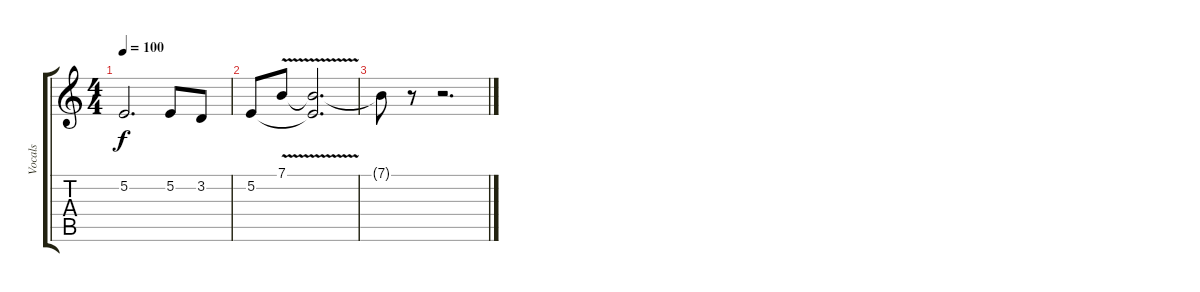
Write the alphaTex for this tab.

\track ("Vocals" "Vocals") {instrument lead1square}
\staff {score tabs}
\tuning (E4 B3 G3 D3 A2 E2) {hide}
\ts (4 4)
\tempo 100
\clef g2
\ks c
5.2.2{d dy f} 5.2.8 3.2.8 |
5.2.8 7.1{v}.8 (7.1{t} 5.2{t}).2{d} |
7.1{t}.8 r.8 r.2{d}
